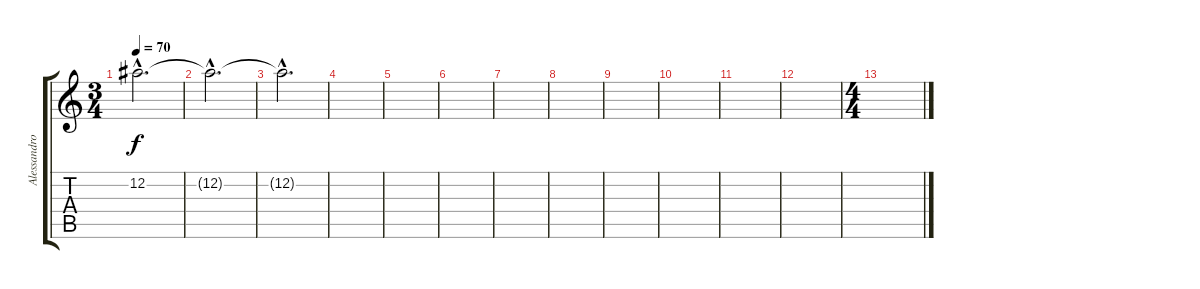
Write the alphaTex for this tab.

\track ("Alessandro Pace 2" "Alessandro") {instrument distortionguitar}
\staff {score tabs}
\tuning (Eb4 Bb3 Gb3 Db3 Ab2 Eb2) {hide}
\ts (3 4)
\tempo 70
\clef g2
\ks c
12.2{hac}.2{d dy f} |
12.2{hac t}.2{d} |
12.2{hac t}.2{d} |
|
|
|
|
|
|
|
|
|
\ts (4 4)
